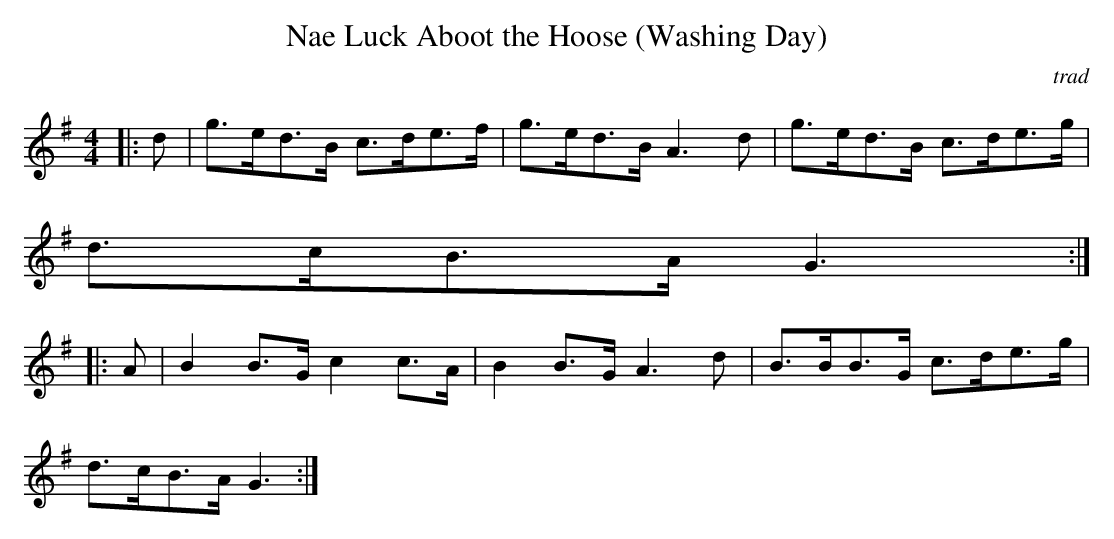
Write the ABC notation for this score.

X:1
T:Nae Luck Aboot the Hoose (Washing Day)
C:trad
M:4/4
L:1/8
K:G
|:d|g3/2e/2d3/2B/2 c3/2d/2e3/2f/2|g3/2e/2d3/2B/2 A3d|g3/2e/2d3/2B/2 c3/2d/2e3/2g/2|
d3/2c/2B3/2A/2 G3:|
|:A|B2B3/2G/2 c2c3/2A/2|B2B3/2G/2 A3d|B3/2B/2B3/2G/2 c3/2d/2e3/2g/2|
d3/2c/2B3/2A/2 G3:|
